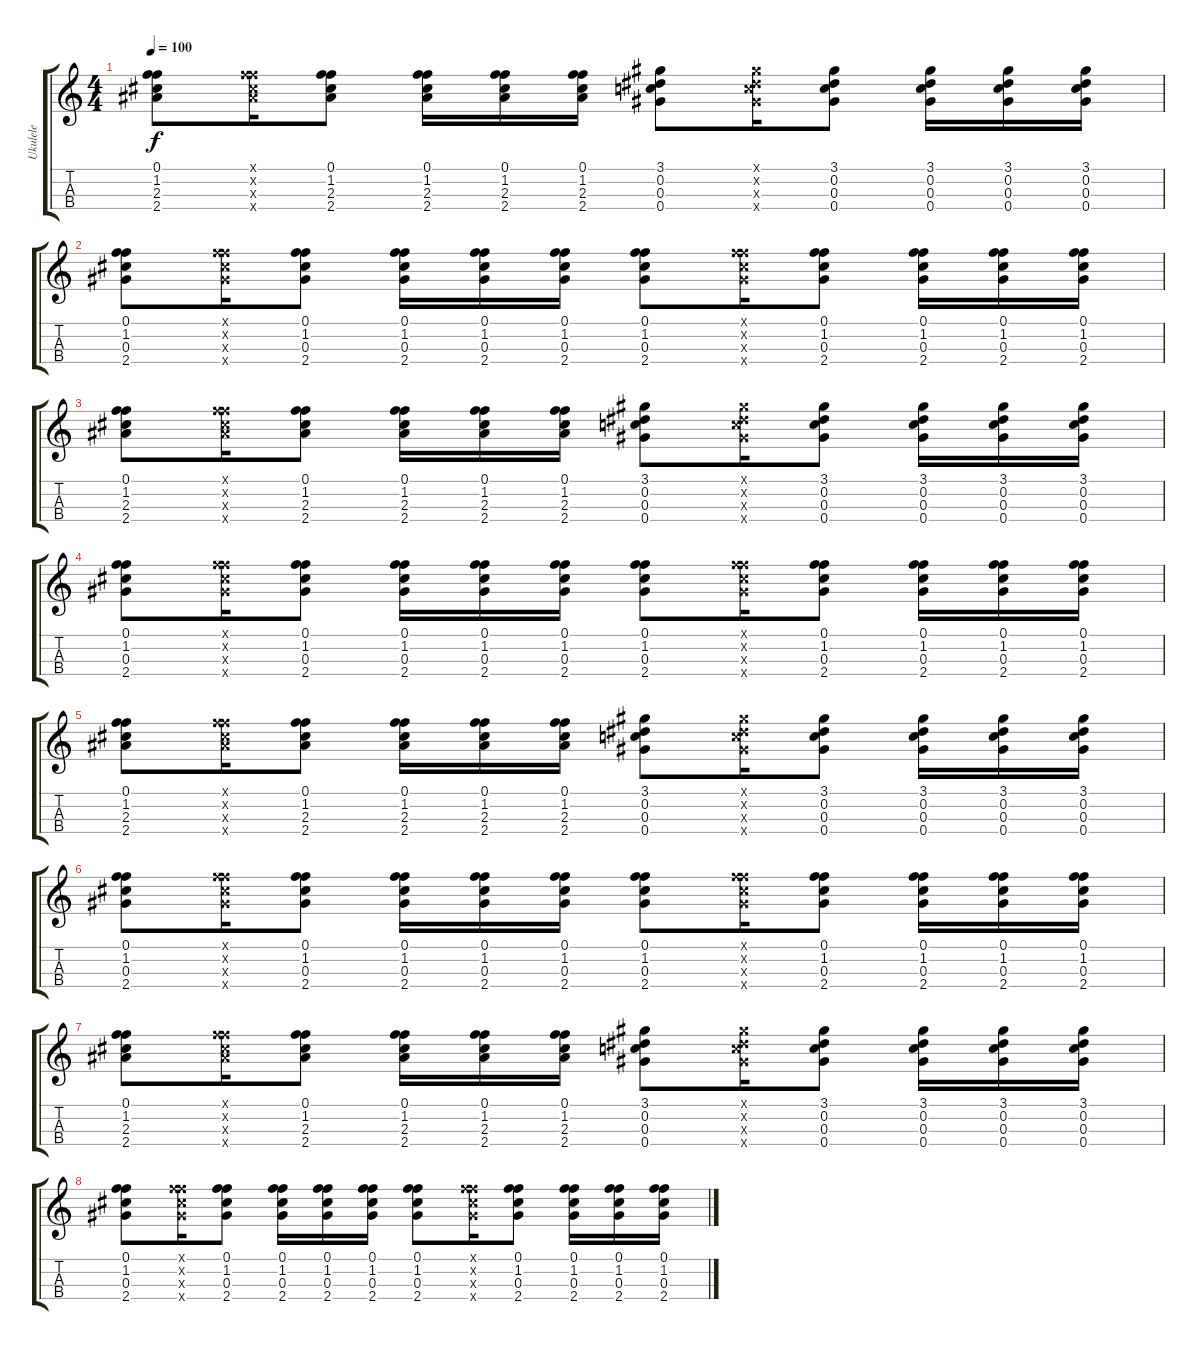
\track ("Ukulele" "Ukulele") {instrument acousticguitarnylon}
\staff {score tabs}
\tuning (F4 C4 Ab3 Eb4) {hide}
\ts (4 4)
\tempo 100
\clef g2
\ks c
(0.1 1.2 2.3 2.4).8{dy f} (0.1{x} 1.2{x} 2.3{x} 2.4{x}).16 (0.1 1.2 2.3 2.4).8 (0.1 1.2 2.3 2.4).16 (0.1 1.2 2.3 2.4).16 (0.1 1.2 2.3 2.4).16 (3.1 0.2 0.3 0.4).8 (3.1{x} 0.2{x} 0.3{x} 0.4{x}).16 (3.1 0.2 0.3 0.4).8 (3.1 0.2 0.3 0.4).16 (3.1 0.2 0.3 0.4).16 (3.1 0.2 0.3 0.4).16 |
(0.1 1.2 0.3 2.4).8 (0.1{x} 1.2{x} 0.3{x} 2.4{x}).16 (0.1 1.2 0.3 2.4).8 (0.1 1.2 0.3 2.4).16 (0.1 1.2 0.3 2.4).16 (0.1 1.2 0.3 2.4).16 (0.1 1.2 0.3 2.4).8 (0.1{x} 1.2{x} 0.3{x} 2.4{x}).16 (0.1 1.2 0.3 2.4).8 (0.1 1.2 0.3 2.4).16 (0.1 1.2 0.3 2.4).16 (0.1 1.2 0.3 2.4).16 |
(0.1 1.2 2.3 2.4).8 (0.1{x} 1.2{x} 2.3{x} 2.4{x}).16 (0.1 1.2 2.3 2.4).8 (0.1 1.2 2.3 2.4).16 (0.1 1.2 2.3 2.4).16 (0.1 1.2 2.3 2.4).16 (3.1 0.2 0.3 0.4).8 (3.1{x} 0.2{x} 0.3{x} 0.4{x}).16 (3.1 0.2 0.3 0.4).8 (3.1 0.2 0.3 0.4).16 (3.1 0.2 0.3 0.4).16 (3.1 0.2 0.3 0.4).16 |
(0.1 1.2 0.3 2.4).8 (0.1{x} 1.2{x} 0.3{x} 2.4{x}).16 (0.1 1.2 0.3 2.4).8 (0.1 1.2 0.3 2.4).16 (0.1 1.2 0.3 2.4).16 (0.1 1.2 0.3 2.4).16 (0.1 1.2 0.3 2.4).8 (0.1{x} 1.2{x} 0.3{x} 2.4{x}).16 (0.1 1.2 0.3 2.4).8 (0.1 1.2 0.3 2.4).16 (0.1 1.2 0.3 2.4).16 (0.1 1.2 0.3 2.4).16 |
(0.1 1.2 2.3 2.4).8 (0.1{x} 1.2{x} 2.3{x} 2.4{x}).16 (0.1 1.2 2.3 2.4).8 (0.1 1.2 2.3 2.4).16 (0.1 1.2 2.3 2.4).16 (0.1 1.2 2.3 2.4).16 (3.1 0.2 0.3 0.4).8 (3.1{x} 0.2{x} 0.3{x} 0.4{x}).16 (3.1 0.2 0.3 0.4).8 (3.1 0.2 0.3 0.4).16 (3.1 0.2 0.3 0.4).16 (3.1 0.2 0.3 0.4).16 |
(0.1 1.2 0.3 2.4).8 (0.1{x} 1.2{x} 0.3{x} 2.4{x}).16 (0.1 1.2 0.3 2.4).8 (0.1 1.2 0.3 2.4).16 (0.1 1.2 0.3 2.4).16 (0.1 1.2 0.3 2.4).16 (0.1 1.2 0.3 2.4).8 (0.1{x} 1.2{x} 0.3{x} 2.4{x}).16 (0.1 1.2 0.3 2.4).8 (0.1 1.2 0.3 2.4).16 (0.1 1.2 0.3 2.4).16 (0.1 1.2 0.3 2.4).16 |
(0.1 1.2 2.3 2.4).8 (0.1{x} 1.2{x} 2.3{x} 2.4{x}).16 (0.1 1.2 2.3 2.4).8 (0.1 1.2 2.3 2.4).16 (0.1 1.2 2.3 2.4).16 (0.1 1.2 2.3 2.4).16 (3.1 0.2 0.3 0.4).8 (3.1{x} 0.2{x} 0.3{x} 0.4{x}).16 (3.1 0.2 0.3 0.4).8 (3.1 0.2 0.3 0.4).16 (3.1 0.2 0.3 0.4).16 (3.1 0.2 0.3 0.4).16 |
(0.1 1.2 0.3 2.4).8 (0.1{x} 1.2{x} 0.3{x} 2.4{x}).16 (0.1 1.2 0.3 2.4).8 (0.1 1.2 0.3 2.4).16 (0.1 1.2 0.3 2.4).16 (0.1 1.2 0.3 2.4).16 (0.1 1.2 0.3 2.4).8 (0.1{x} 1.2{x} 0.3{x} 2.4{x}).16 (0.1 1.2 0.3 2.4).8 (0.1 1.2 0.3 2.4).16 (0.1 1.2 0.3 2.4).16 (0.1 1.2 0.3 2.4).16
